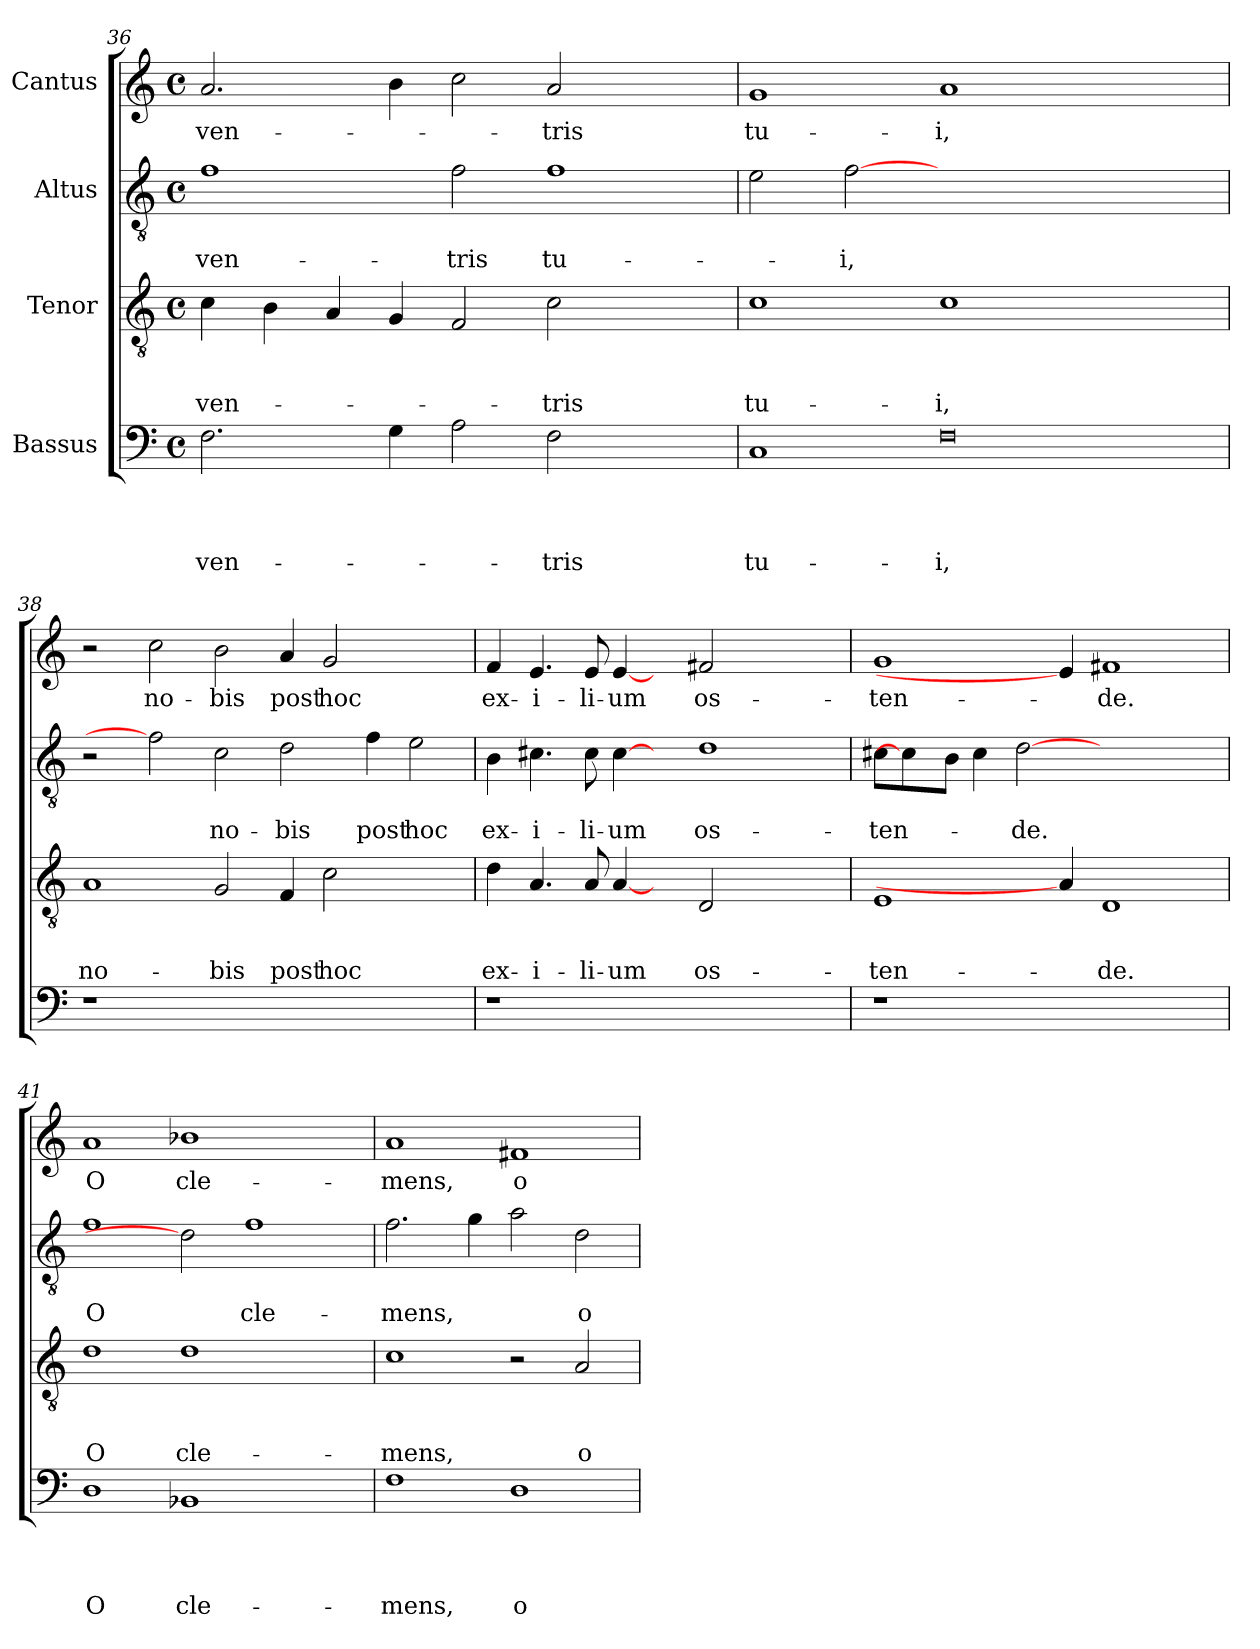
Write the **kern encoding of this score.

**kern	**text	**text	**text	**text	**kern	**text	**text	**text	**kern	**text	**text	**kern	**text
*part4	*part4	*part4	*part4	*part4	*part3	*part3	*part3	*part3	*part2	*part2	*part2	*part1	*part1
*staff4	*staff4	*staff4	*staff4	*staff4	*staff3	*staff3	*staff3	*staff3	*staff2	*staff2	*staff2	*staff1	*staff1
*I"Bassus	*	*	*	*	*I"Tenor	*	*	*	*I"Altus	*	*	*I"Cantus	*
!!LO:LB:g=z
*clefF4	*	*	*	*	*clefGv2	*	*	*	*clefGv2	*	*	*clefG2	*
*k[]	*	*	*	*	*k[]	*	*	*	*k[]	*	*	*k[]	*
*C:	*	*	*	*	*C:	*	*	*	*C:	*	*	*C:	*
*M4/4	*	*	*	*	*M4/4	*	*	*	*M4/4	*	*	*M4/4	*
*met(c)	*	*	*	*	*met(c)	*	*	*	*met(c)	*	*	*met(c)	*
=36	=36	=36	=36	=36	=36	=36	=36	=36	=36	=36	=36	=36	=36
!	!	!	!	!LO:LY:b	!	!	!	!LO:LY:b	!	!	!LO:LY:b	!	!LO:LY:b
2.F\	.	.	.	ven-	4c\	.	.	ven-	1f	.	ven-	2.a/	ven-
.	.	.	.	.	4B\	.	.	.	.	.	.	.	.
.	.	.	.	.	4A/	.	.	.	.	.	.	.	.
4G\	.	.	.	.	4G/	.	.	.	.	.	.	4b\	.
!	!	!	!	!	!	!	!	!	!	!	!LO:LY:b	!	!
2A\	.	.	.	.	2F/	.	.	.	2f\	.	-tris	2cc\	.
!	!	!	!	!LO:LY:b	!	!	!	!LO:LY:b	!	!	!LO:LY:b	!	!LO:LY:b
2F\	.	.	.	-tris	2c\	.	.	-tris	1f	.	tu-	2a/	-tris
2ryy	.	.	.	.	2ryy	.	.	.	.	.	.	2ryy	.
=37	=37	=37	=37	=37	=37	=37	=37	=37	=37	=37	=37	=37	=37
!	!	!	!	!LO:LY:b	!	!	!	!LO:LY:b	!	!	!	!	!LO:LY:b
1C	.	.	.	tu-	1c	.	.	tu-	2e\	.	.	1g	tu-
!	!	!	!	!	!	!	!	!	!	!	!LO:LY:b	!	!
.	.	.	.	.	.	.	.	.	[2f	.	-i,	.	.
!	!	!	!	!LO:LY:b	!	!	!	!LO:LY:b	!	!	!	!	!LO:LY:b
0F	.	.	.	-i,	1c	.	.	-i,	0ryy	.	.	1a	-i,
.	.	.	.	.	1ryy	.	.	.	.	.	.	1ryy	.
=38	=38	=38	=38	=38	=38	=38	=38	=38	=38	=38	=38	=38	=38
!LO:N:vis=1	!	!	!	!	!	!	!	!LO:LY:b	!	!	!	!	!
1r	.	.	.	.	1A	.	.	no-	2r	.	.	2r	.
!	!	!	!	!	!	!	!	!	!	!	!	!	!LO:LY:b
.	.	.	.	.	.	.	.	.	2f]	.	.	2cc\	no-
!	!	!	!	!	!	!	!	!LO:LY:b	!	!	!LO:LY:b	!	!LO:LY:b
1..ryy	.	.	.	.	2G/	.	.	-bis	2c\	.	no-	2b\	-bis
!	!	!	!	!	!	!	!	!LO:LY:b	!	!	!LO:LY:b	!	!LO:LY:b
.	.	.	.	.	4F/	.	.	post	2d\	.	-bis	4a/	post
!	!	!	!	!	!	!	!	!LO:LY:b	!	!	!	!	!LO:LY:b
.	.	.	.	.	2c\	.	.	hoc	.	.	.	2g/	hoc
!	!	!	!	!	!	!	!	!	!	!	!LO:LY:b	!	!
.	.	.	.	.	.	.	.	.	4f\	.	post	.	.
!	!	!	!	!	!	!	!	!	!	!	!LO:LY:b	!	!
.	.	.	.	.	2ryy	.	.	.	2e\	.	hoc	2ryy	.
=39	=39	=39	=39	=39	=39	=39	=39	=39	=39	=39	=39	=39	=39
!	!	!	!	!	!	!	!	!LO:LY:b	!	!	!LO:LY:b	!	!LO:LY:b
1r	.	.	.	.	4d\	.	.	ex-	4B\	.	ex-	4f/	ex-
!	!	!	!	!	!	!	!	!LO:LY:b	!	!	!LO:LY:b	!	!LO:LY:b
.	.	.	.	.	4.A/	.	.	-i-	4.c#X\	.	-i-	4.e/	-i-
!	!	!	!	!	!	!	!	!LO:LY:b	!	!	!LO:LY:b	!	!LO:LY:b
.	.	.	.	.	8A/	.	.	-li-	8c#\	.	-li-	8e/	-li-
!	!	!	!	!	!	!	!	!LO:LY:b	!	!	!LO:LY:b	!	!LO:LY:b
.	.	.	.	.	[4A/	.	.	-um	[4c#\	.	-um	[4e/	-um
1ryy	.	.	.	.	4ryy	.	.	.	4ryy	.	.	4ryy	.
!	!	!	!	!	!	!	!	!LO:LY:b	!	!	!LO:LY:b	!	!LO:LY:b
.	.	.	.	.	2D/	.	.	os-	1d	.	os-	2f#X/	os-
.	.	.	.	.	2ryy	.	.	.	.	.	.	2ryy	.
4ryy	.	.	.	.	.	.	.	.	.	.	.	.	.
=40	=40	=40	=40	=40	=40	=40	=40	=40	=40	=40	=40	=40	=40
!	!	!	!	!	!	!	!	!LO:LY:b	!	!	!LO:LY:b	!	!LO:LY:b
1r	.	.	.	.	1E	.	.	-ten-	8c#X\L	.	-ten-	1g	-ten-
.	.	.	.	.	.	.	.	.	4c#\]	.	.	.	.
.	.	.	.	.	.	.	.	.	8B\J	.	.	.	.
.	.	.	.	.	.	.	.	.	4c#\	.	.	.	.
!	!	!	!	!	!	!	!	!	!	!	!LO:LY:b	!	!
.	.	.	.	.	.	.	.	.	[2d	.	-de.	.	.
1ryy	.	.	.	.	4A/]	.	.	.	.	.	.	4e/]	.
!	!	!	!	!	!	!	!	!LO:LY:b	!	!	!	!	!LO:LY:b
.	.	.	.	.	1D	.	.	-de.	1ryy	.	.	1f#	-de.
4ryy	.	.	.	.	.	.	.	.	.	.	.	.	.
!!LO:PB:g=z
=41	=41	=41	=41	=41	=41	=41	=41	=41	=41	=41	=41	=41	=41
!	!	!	!	!LO:LY:b	!	!	!	!LO:LY:b	!	!	!LO:LY:b	!	!LO:LY:b
1D	.	.	.	O	1d	.	.	O	1f	.	O	1a	O
!	!	!	!	!LO:LY:b	!	!	!	!LO:LY:b	!	!	!	!	!LO:LY:b
1BB-X	.	.	.	cle-	1d	.	.	cle-	2d]	.	.	1b-X	cle-
!	!	!	!	!	!	!	!	!	!	!	!LO:LY:b	!	!
.	.	.	.	.	.	.	.	.	1f	.	cle-	.	.
2ryy	.	.	.	.	2ryy	.	.	.	.	.	.	2ryy	.
=42	=42	=42	=42	=42	=42	=42	=42	=42	=42	=42	=42	=42	=42
!	!	!	!	!LO:LY:b	!	!	!	!LO:LY:b	!	!	!LO:LY:b	!	!LO:LY:b
1F	.	.	.	-mens,	1c	.	.	-mens,	2.f\	.	-mens,	1a	-mens,
.	.	.	.	.	.	.	.	.	4g\	.	.	.	.
!	!	!	!	!LO:LY:b	!	!	!	!	!	!	!	!	!LO:LY:b
1D	.	.	.	o	2r	.	.	.	2a\	.	.	1f#X	o
!	!	!	!	!	!	!	!	!LO:LY:b	!	!	!LO:LY:b	!	!
.	.	.	.	.	2A/	.	.	o	2d\	.	o	.	.
=	=	=	=	=	=	=	=	=	=	=	=	=	=
*-	*-	*-	*-	*-	*-	*-	*-	*-	*-	*-	*-	*-	*-
